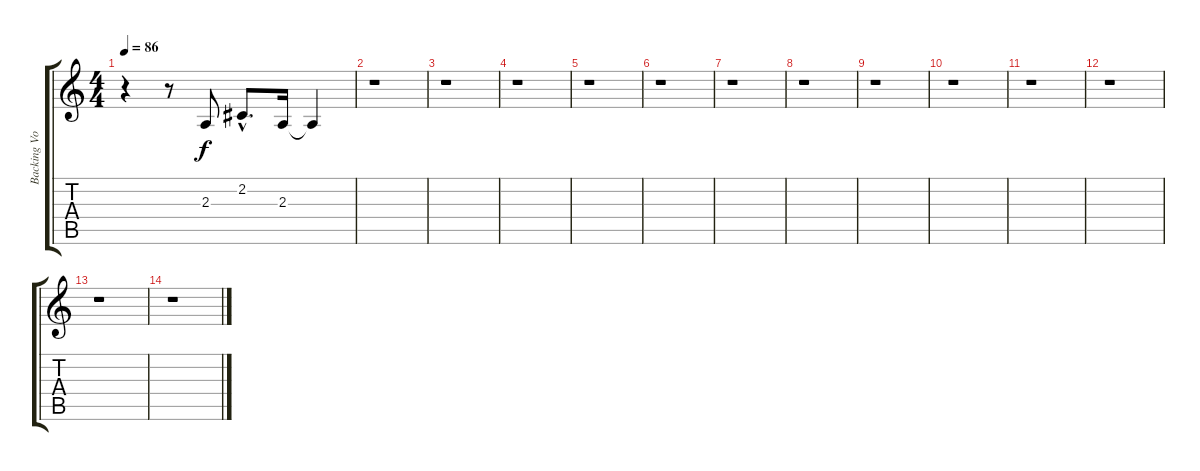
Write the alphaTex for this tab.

\track ("Backing Vocals" "Backing Vo") {instrument tenorsax}
\staff {score tabs}
\tuning (E4 B3 G3 D3 A2 E2) {hide}
\ts (4 4)
\tempo 86
\clef g2
\ks c
r.4{dy f} r.8 2.3.8 2.2{hac}.8{d} 2.3.16 2.3{t}.4 |
r.1 |
r.1 |
r.1 |
r.1 |
r.1 |
r.1 |
r.1 |
r.1 |
r.1 |
r.1 |
r.1 |
r.1 |
r.1
